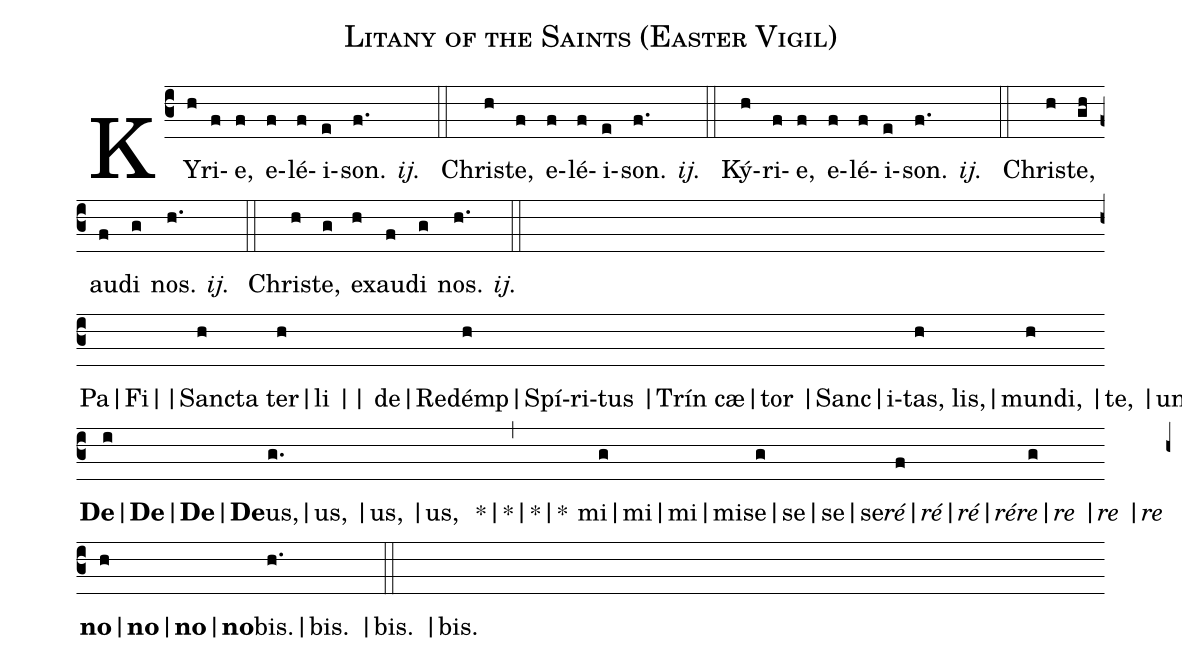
name: Litany of the Saints (Easter Vigil);
%%
(c3)KY(h)ri(f)e,(f) e(f)lé(f)i(e)son.(f.) <i>ij.</i>() (::)
Chris(h)te,(f) e(f)lé(f)i(e)son.(f.) <i>ij.</i>() (::)
Ký(h)ri(f)e,(f) e(f)lé(f)i(e)son.(f.) <i>ij.</i>() (::)
Chris(h)te,(gh) au(f)di(g) nos.(h.) <i>ij.</i>() (::)
Chris(h)te,(g) ex(h)au(f)di(g) nos.(h.) <i>ij.</i>() (::Z)
Pa|Fi||S{a}ncta (h)ter|li ||(h) de|Red{é}mp|Spí-ri-t{u}s |Trín(h) cæ|tor |Sanc|i-t{a}s, (h)lis,|m{u}ndi, |te, |{u}nus (h) <b>De</b>|<b>De</b>|<b>De</b>|<b>De</b>(i)us,|us, |us, |us, (g.) *|*|*|*(,) mi|mi|mi|mi(g)se|se|se|se(g)<i>ré</i>|<i>ré</i>|<i>ré</i>|<i>ré</i>(f)<i>re</i>|<i>re</i> |<i>re</i> |<i>re</i> (g) <b>no</b>|<b>no</b>|<b>no</b>|<b>no</b>(h)bis.|bis. |bis. |bis. (h.) (::)
